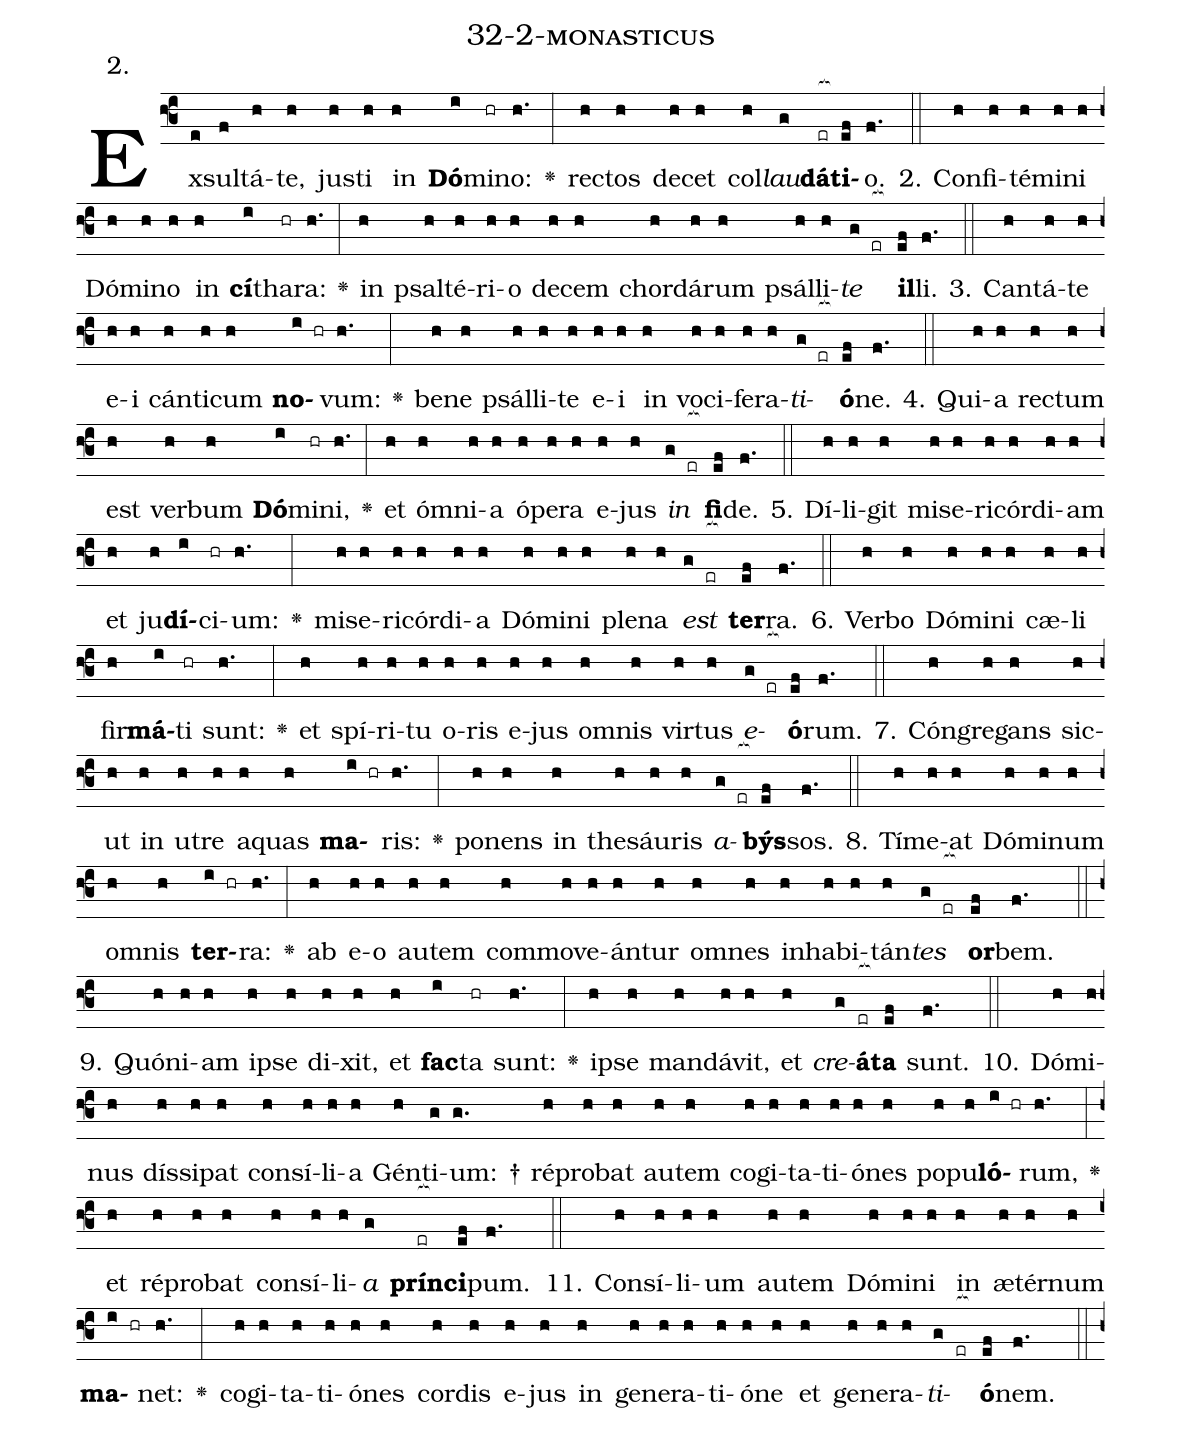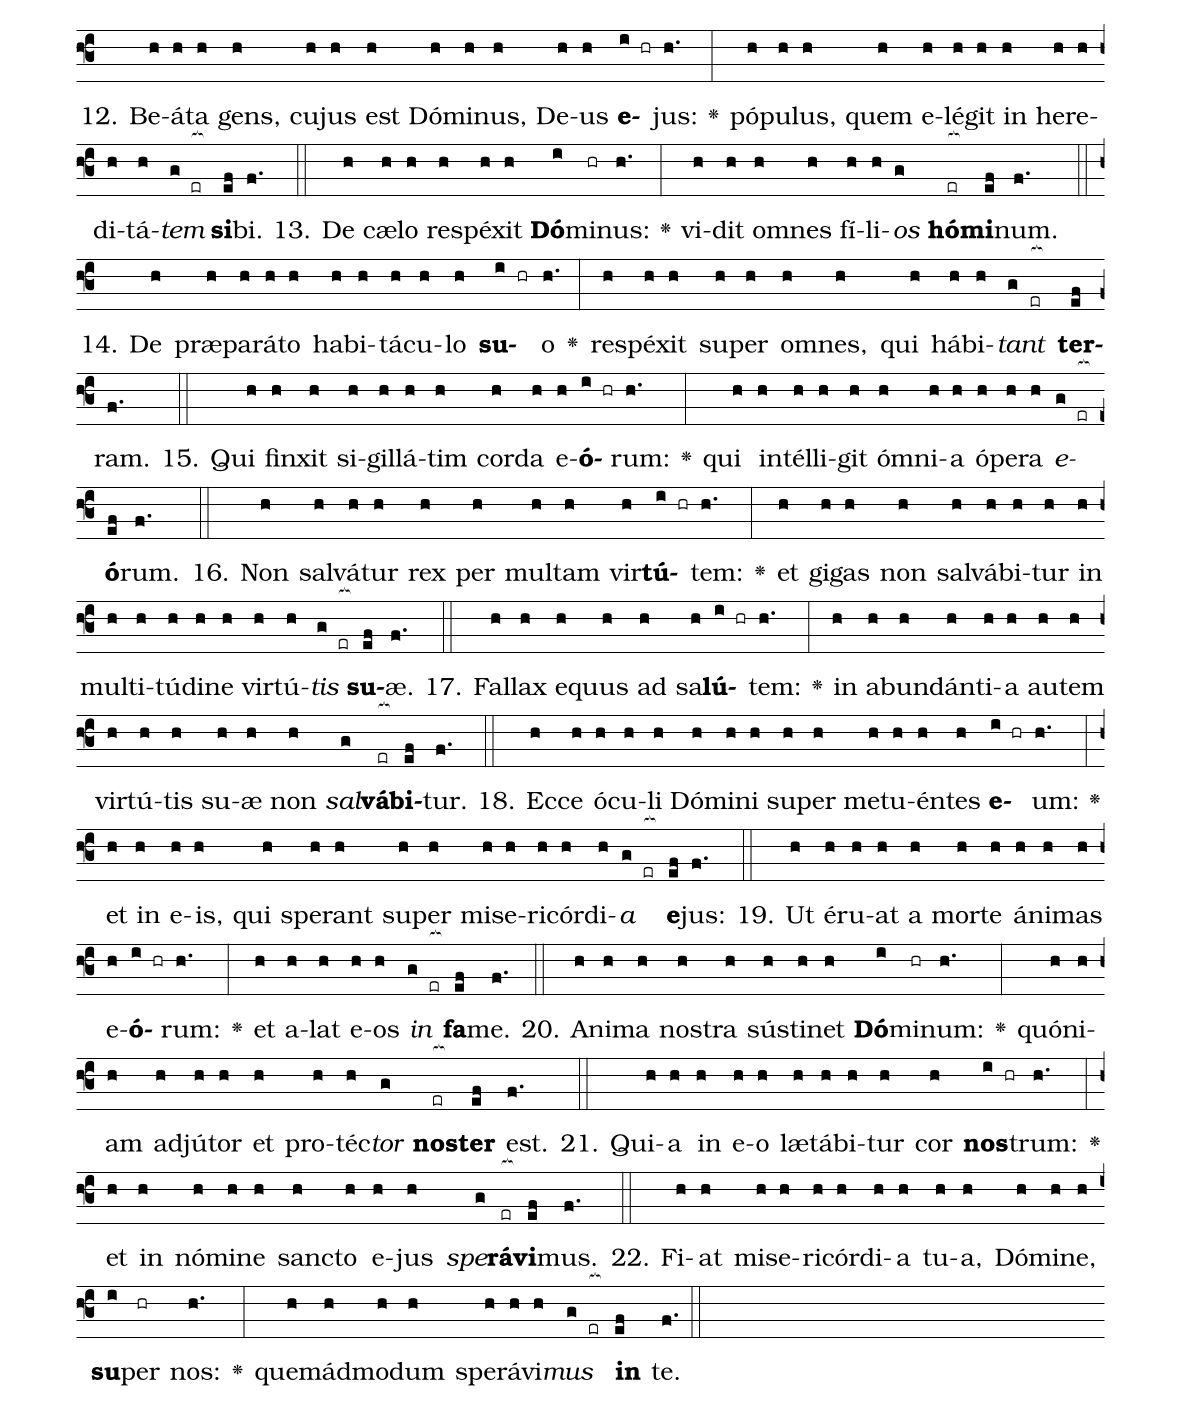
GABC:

name: 32-2-monasticus;
annotation: 2.;
%%
(f3)Ex(e)sul(f)tá(h)te,(h) jus(h)ti(h) in(h) <b>Dó</b>(i)mi(hr)no:(h.) <v>\greheightstar</v>(:) rec(h)tos(h) de(h)cet(h) col(h)<i>lau</i>(g)<b>dá</b>(er[ocb:1{])<b>ti</b>(ef[ocb:0}])o.(f.) (::)
2. Con(h)fi(h)té(h)mi(h)ni(h) Dó(h)mi(h)no(h) in(h) <b>cí</b>(i)tha(hr)ra:(h.) <v>\greheightstar</v>(:) in(h) psal(h)té(h)ri(h)o(h) de(h)cem(h) chor(h)dá(h)rum(h) psál(h)li(h)<i>te</i>(g er[ocb:1{]) <b>il</b>(ef[ocb:0}])li.(f.) (::)
3. Can(h)tá(h)te(h) e(h)i(h) cán(h)ti(h)cum(h) <b>no</b>(i hr)vum:(h.) <v>\greheightstar</v>(:) be(h)ne(h) psál(h)li(h)te(h) e(h)i(h) in(h) vo(h)ci(h)fe(h)ra(h)<i>ti</i>(g er[ocb:1{])<b>ó</b>(ef[ocb:0}])ne.(f.) (::)
4. Qui(h)a(h) rec(h)tum(h) est(h) ver(h)bum(h) <b>Dó</b>(i)mi(hr)ni,(h.) <v>\greheightstar</v>(:) et(h) óm(h)ni(h)a(h) ó(h)pe(h)ra(h) e(h)jus(h) <i>in</i>(g er[ocb:1{]) <b>fi</b>(ef[ocb:0}])de.(f.) (::)
5. Dí(h)li(h)git(h) mi(h)se(h)ri(h)cór(h)di(h)am(h) et(h) ju(h)<b>dí</b>(i)ci(hr)um:(h.) <v>\greheightstar</v>(:) mi(h)se(h)ri(h)cór(h)di(h)a(h) Dó(h)mi(h)ni(h) ple(h)na(h) <i>est</i>(g er[ocb:1{]) <b>ter</b>(ef[ocb:0}])ra.(f.) (::)
6. Ver(h)bo(h) Dó(h)mi(h)ni(h) cæ(h)li(h) fir(h)<b>má</b>(i)ti(hr) sunt:(h.) <v>\greheightstar</v>(:) et(h) spí(h)ri(h)tu(h) o(h)ris(h) e(h)jus(h) om(h)nis(h) vir(h)tus(h) <i>e</i>(g er[ocb:1{])<b>ó</b>(ef[ocb:0}])rum.(f.) (::)
7. Cón(h)gre(h)gans(h) sic(h)ut(h) in(h) u(h)tre(h) a(h)quas(h) <b>ma</b>(i hr)ris:(h.) <v>\greheightstar</v>(:) po(h)nens(h) in(h) the(h)sáu(h)ris(h) <i>a</i>(g er[ocb:1{])<b>býs</b>(ef[ocb:0}])sos.(f.) (::)
8. Tí(h)me(h)at(h) Dó(h)mi(h)num(h) om(h)nis(h) <b>ter</b>(i hr)ra:(h.) <v>\greheightstar</v>(:) ab(h) e(h)o(h) au(h)tem(h) com(h)mo(h)ve(h)án(h)tur(h) om(h)nes(h) in(h)ha(h)bi(h)tán(h)<i>tes</i>(g er[ocb:1{]) <b>or</b>(ef[ocb:0}])bem.(f.) (::)
9. Quón(h)i(h)am(h) ip(h)se(h) di(h)xit,(h) et(h) <b>fac</b>(i)ta(hr) sunt:(h.) <v>\greheightstar</v>(:) ip(h)se(h) man(h)dá(h)vit,(h) et(h) <i>cre</i>(g)<b>á</b>(er[ocb:1{])<b>ta</b>(ef[ocb:0}]) sunt.(f.) (::)
10. Dó(h)mi(h)nus(h) dís(h)si(h)pat(h) con(h)sí(h)li(h)a(h) Gén(h)ti(g)um: †(g.) ré(h)pro(h)bat(h) au(h)tem(h) co(h)gi(h)ta(h)ti(h)ó(h)nes(h) po(h)pu(h)<b>ló</b>(i hr)rum,(h.) <v>\greheightstar</v>(:) et(h) ré(h)pro(h)bat(h) con(h)sí(h)li(h)<i>a</i>(g) <b>prín</b>(er[ocb:1{])<b>ci</b>(ef[ocb:0}])pum.(f.) (::)
11. Con(h)sí(h)li(h)um(h) au(h)tem(h) Dó(h)mi(h)ni(h) in(h) æ(h)tér(h)num(h) <b>ma</b>(i hr)net:(h.) <v>\greheightstar</v>(:) co(h)gi(h)ta(h)ti(h)ó(h)nes(h) cor(h)dis(h) e(h)jus(h) in(h) ge(h)ne(h)ra(h)ti(h)ó(h)ne(h) et(h) ge(h)ne(h)ra(h)<i>ti</i>(g er[ocb:1{])<b>ó</b>(ef[ocb:0}])nem.(f.) (::)
12. Be(h)á(h)ta(h) gens,(h) cu(h)jus(h) est(h) Dó(h)mi(h)nus,(h) De(h)us(h) <b>e</b>(i hr)jus:(h.) <v>\greheightstar</v>(:) pó(h)pu(h)lus,(h) quem(h) e(h)lé(h)git(h) in(h) he(h)re(h)di(h)tá(h)<i>tem</i>(g er[ocb:1{]) <b>si</b>(ef[ocb:0}])bi.(f.) (::)
13. De(h) cæ(h)lo(h) re(h)spé(h)xit(h) <b>Dó</b>(i)mi(hr)nus:(h.) <v>\greheightstar</v>(:) vi(h)dit(h) om(h)nes(h) fí(h)li(h)<i>os</i>(g) <b>hó</b>(er[ocb:1{])<b>mi</b>(ef[ocb:0}])num.(f.) (::)
14. De(h) præ(h)pa(h)rá(h)to(h) ha(h)bi(h)tá(h)cu(h)lo(h) <b>su</b>(i hr)o(h.) <v>\greheightstar</v>(:) re(h)spé(h)xit(h) su(h)per(h) om(h)nes,(h) qui(h) há(h)bi(h)<i>tant</i>(g er[ocb:1{]) <b>ter</b>(ef[ocb:0}])ram.(f.) (::)
15. Qui(h) fin(h)xit(h) si(h)gil(h)lá(h)tim(h) cor(h)da(h) e(h)<b>ó</b>(i hr)rum:(h.) <v>\greheightstar</v>(:) qui(h) in(h)tél(h)li(h)git(h) óm(h)ni(h)a(h) ó(h)pe(h)ra(h) <i>e</i>(g er[ocb:1{])<b>ó</b>(ef[ocb:0}])rum.(f.) (::)
16. Non(h) sal(h)vá(h)tur(h) rex(h) per(h) mul(h)tam(h) vir(h)<b>tú</b>(i hr)tem:(h.) <v>\greheightstar</v>(:) et(h) gi(h)gas(h) non(h) sal(h)vá(h)bi(h)tur(h) in(h) mul(h)ti(h)tú(h)di(h)ne(h) vir(h)tú(h)<i>tis</i>(g er[ocb:1{]) <b>su</b>(ef[ocb:0}])æ.(f.) (::)
17. Fal(h)lax(h) e(h)quus(h) ad(h) sa(h)<b>lú</b>(i hr)tem:(h.) <v>\greheightstar</v>(:) in(h) ab(h)un(h)dán(h)ti(h)a(h) au(h)tem(h) vir(h)tú(h)tis(h) su(h)æ(h) non(h) <i>sal</i>(g)<b>vá</b>(er[ocb:1{])<b>bi</b>(ef[ocb:0}])tur.(f.) (::)
18. Ec(h)ce(h) ó(h)cu(h)li(h) Dó(h)mi(h)ni(h) su(h)per(h) me(h)tu(h)én(h)tes(h) <b>e</b>(i hr)um:(h.) <v>\greheightstar</v>(:) et(h) in(h) e(h)is,(h) qui(h) spe(h)rant(h) su(h)per(h) mi(h)se(h)ri(h)cór(h)di(h)<i>a</i>(g er[ocb:1{]) <b>e</b>(ef[ocb:0}])jus:(f.) (::)
19. Ut(h) é(h)ru(h)at(h) a(h) mor(h)te(h) á(h)ni(h)mas(h) e(h)<b>ó</b>(i hr)rum:(h.) <v>\greheightstar</v>(:) et(h) a(h)lat(h) e(h)os(h) <i>in</i>(g er[ocb:1{]) <b>fa</b>(ef[ocb:0}])me.(f.) (::)
20. A(h)ni(h)ma(h) nos(h)tra(h) sús(h)ti(h)net(h) <b>Dó</b>(i)mi(hr)num:(h.) <v>\greheightstar</v>(:) quón(h)i(h)am(h) ad(h)jú(h)tor(h) et(h) pro(h)téc(h)<i>tor</i>(g) <b>nos</b>(er[ocb:1{])<b>ter</b>(ef[ocb:0}]) est.(f.) (::)
21. Qui(h)a(h) in(h) e(h)o(h) læ(h)tá(h)bi(h)tur(h) cor(h) <b>nos</b>(i hr)trum:(h.) <v>\greheightstar</v>(:) et(h) in(h) nó(h)mi(h)ne(h) sanc(h)to(h) e(h)jus(h) <i>spe</i>(g)<b>rá</b>(er[ocb:1{])<b>vi</b>(ef[ocb:0}])mus.(f.) (::)
22. Fi(h)at(h) mi(h)se(h)ri(h)cór(h)di(h)a(h) tu(h)a,(h) Dó(h)mi(h)ne,(h) <b>su</b>(i)per(hr) nos:(h.) <v>\greheightstar</v>(:) quem(h)ád(h)mo(h)dum(h) spe(h)rá(h)vi(h)<i>mus</i>(g er[ocb:1{]) <b>in</b>(ef[ocb:0}]) te.(f.) (::)
